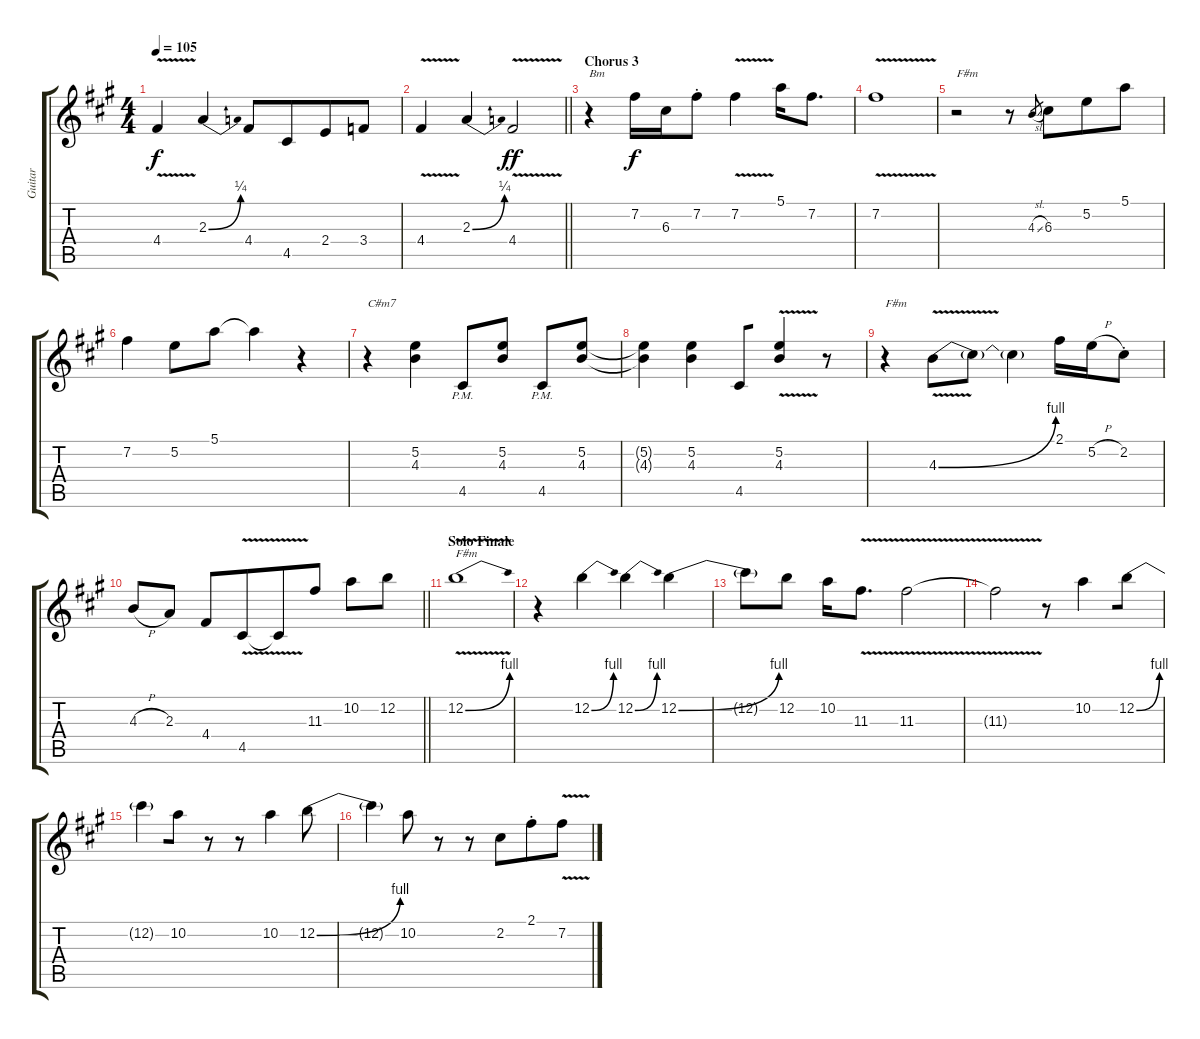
\track ("Guitar" "Guitar") {instrument distortionguitar}
\staff {score tabs}
\tuning (E4 B3 G3 D3 A2 E2) {hide}
\ts (4 4)
\tempo 105
\clef g2
\ks a
4.4{v}.4{dy f} 2.3{be (bend 0 0 60 1)}.4 4.4.8 4.5.8{beam merge} 2.4.8{beam merge} 3.4.8 |
\barLineRight lightlight
4.4{v}.4 2.3{be (bend 0 0 60 1)}.4 4.4{v}.2{dy ff} |
\section ("" "Chorus 3")
r.4{txt "Bm" beam merge} 7.2.16{dy f beam merge} 6.3.16{beam merge} 7.2{st}.8 7.2{v}.4 5.1.16 7.2.8{d} |
7.2{v}.1 |
r.2{txt "F#m"} r.8 4.3{sl}.8{gr beam merge} 6.3.8{beam merge} 5.2.8 5.1.8 |
7.2.4 5.2.8{beam merge} 5.1.8 5.1{t}.4 r.4 |
r.4{txt "C#m7"} (5.2 4.3).4 4.5{pm}.8{beam merge} (5.2 4.3).8 4.5{pm}.8{beam merge} (5.2 4.3).8 |
(5.2{t} 4.3{t}).4{beam merge} (5.2 4.3).4 4.5.8{beam merge} (5.2{v} 4.3{v}).4{beam merge} r.8 |
r.4{txt "F#m"} 4.3{be (bend 0 0 60 4) v}.8 4.3{t}.8 4.3{t}.4 2.1.16{beam merge} 5.2{h}.16 2.2{st}.8 |
\barLineRight lightlight
4.3{h}.8 2.3.8 4.4.8{beam merge} 4.5{v}.8{beam merge} 4.5{t}.8{beam merge} 11.3.8 10.2.8 12.2.8 |
\section ("" "Solo Finale")
12.2{be (bend 0 0 60 4) v}.1{txt "F#m"} |
r.4 12.2{be (bend 0 0 60 4)}.4 12.2{be (bend 0 0 60 4)}.4{beam merge} 12.2{be (bend 0 0 60 4)}.4 |
12.2{t}.8 12.2.8 10.2.16 11.3{v}.8{d beam merge} 11.3{v}.2 |
11.3{t}.2 r.8 10.2.4{beam merge} 12.2{be (bend 0 0 60 4)}.8 |
12.2{t}.4{beam merge} 10.2.8 r.8 r.8 10.2.4 12.2{be (bend 0 0 60 4)}.8 |
12.2{t}.4 10.2.8 r.8 r.8{beam merge} 2.2.8{beam merge} 2.1{st}.8 7.2{v}.8
